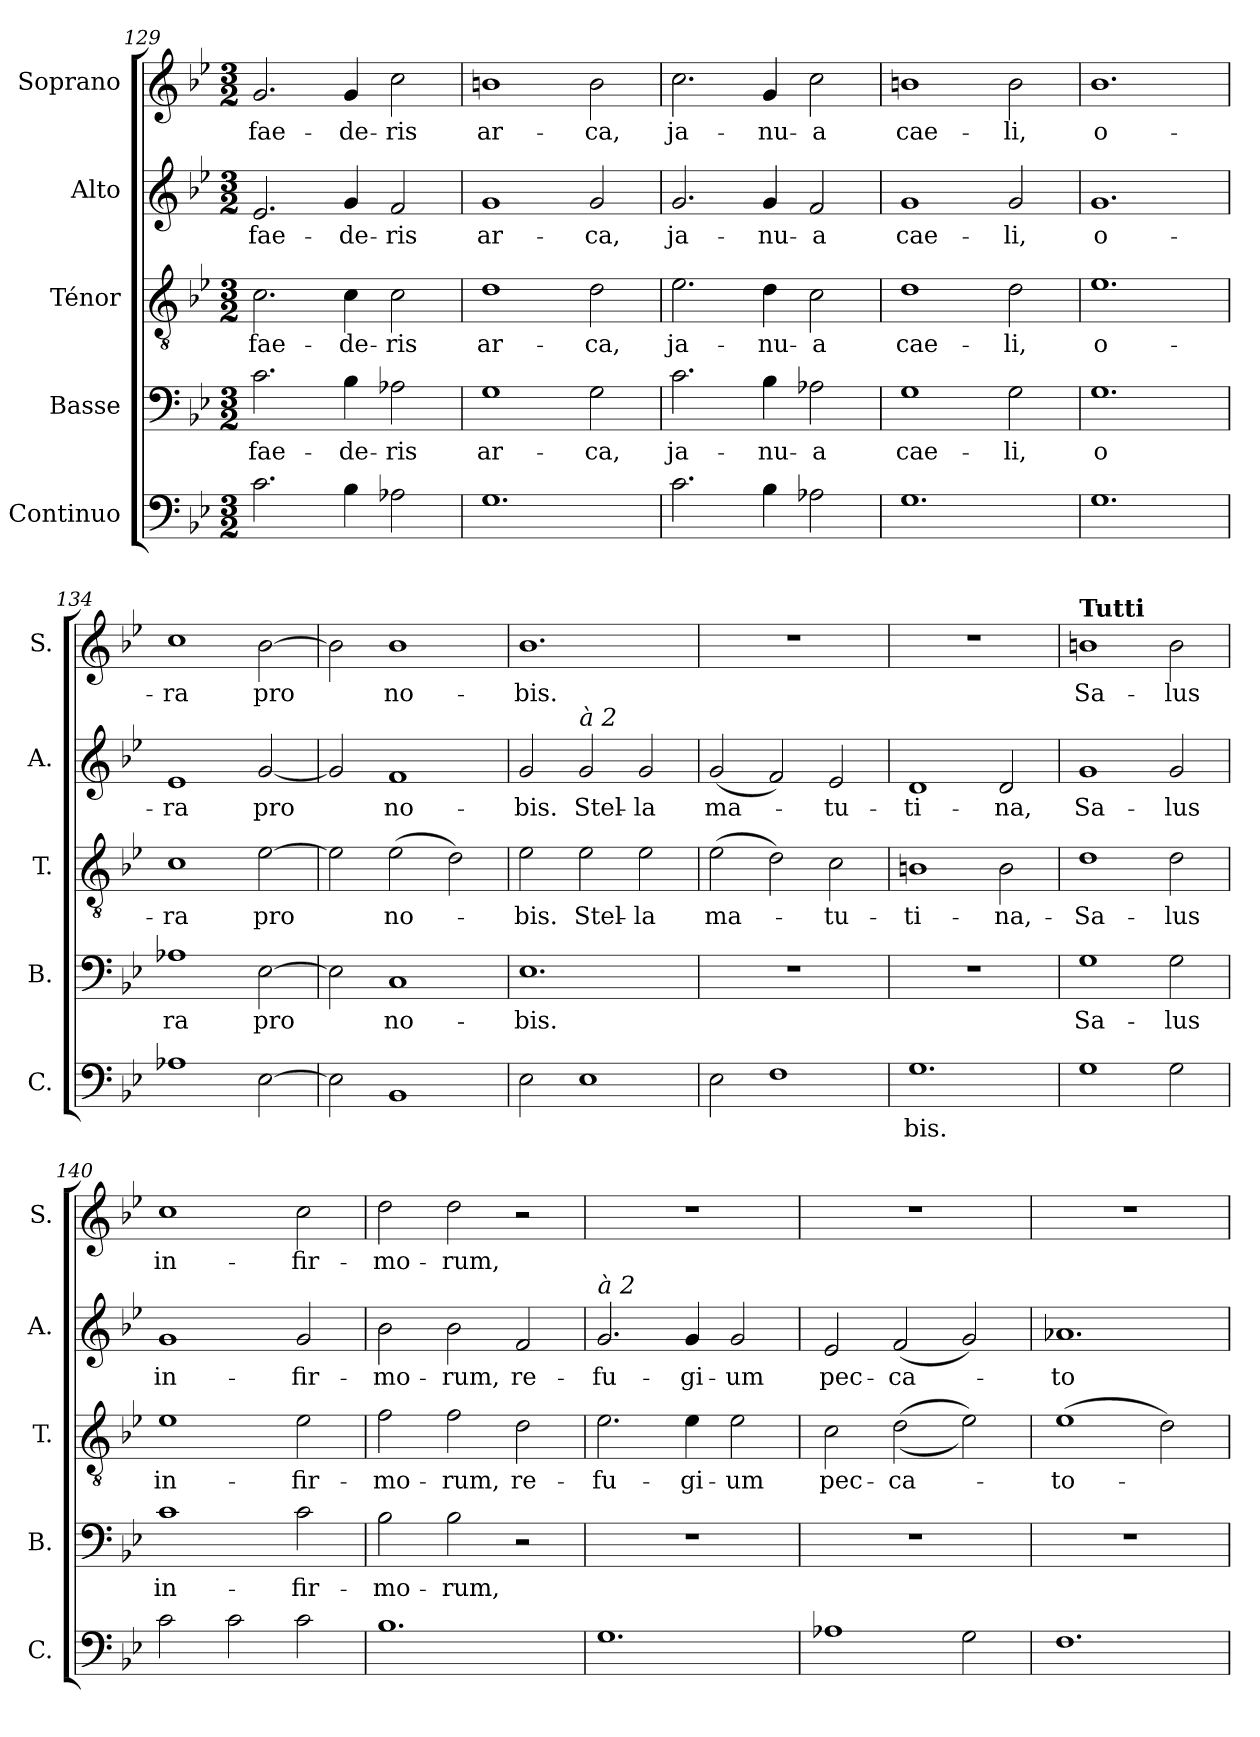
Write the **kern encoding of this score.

**kern	**text	**kern	**text	**kern	**text	**kern	**text	**kern	**text
*part5	*part5	*part4	*part4	*part3	*part3	*part2	*part2	*part1	*part1
*staff5	*staff5	*staff4	*staff4	*staff3	*staff3	*staff2	*staff2	*staff1	*staff1
*I"Continuo	*	*I"Basse	*	*I"Ténor	*	*I"Alto	*	*I"Soprano	*
*I'C.	*	*I'B.	*	*I'T.	*	*I'A.	*	*I'S.	*
*clefF4	*	*clefF4	*	*clefGv2	*	*clefG2	*	*clefG2	*
*ITrd7c12	*	*	*	*	*	*	*	*	*
*k[b-e-]	*	*k[b-e-]	*	*k[b-e-]	*	*k[b-e-]	*	*k[b-e-]	*
*M3/2	*	*M3/2	*	*M3/2	*	*M3/2	*	*M3/2	*
=129	=129	=129	=129	=129	=129	=129	=129	=129	=129
!	!	!	!LO:LY:b	!	!LO:LY:b	!	!LO:LY:b	!	!LO:LY:b
2.C\	.	2.c\	fae-	2.c\	fae-	2.e-/	fae-	2.g/	fae-
!	!	!	!LO:LY:b	!	!LO:LY:b	!	!LO:LY:b	!	!LO:LY:b
4BB-\	.	4B-\	-de-	4c\	-de-	4g/	-de-	4g/	-de-
!	!	!	!LO:LY:b	!	!LO:LY:b	!	!LO:LY:b	!	!LO:LY:b
2AA-X\	.	2A-X\	-ris	2c\	-ris	2f/	-ris	2cc\	-ris
=130	=130	=130	=130	=130	=130	=130	=130	=130	=130
!	!	!	!LO:LY:b	!	!LO:LY:b	!	!LO:LY:b	!	!LO:LY:b
1.GG	.	1G	ar-	1d	ar-	1g	ar-	1bn	ar-
!	!	!	!LO:LY:b	!	!LO:LY:b	!	!LO:LY:b	!	!LO:LY:b
.	.	2G\	-ca,	2d\	-ca,	2g/	-ca,	2b\	-ca,
=131	=131	=131	=131	=131	=131	=131	=131	=131	=131
!	!	!	!LO:LY:b	!	!LO:LY:b	!	!LO:LY:b	!	!LO:LY:b
2.C\	.	2.c\	ja-	2.e-\	ja-	2.g/	ja-	2.cc\	ja-
!	!	!	!LO:LY:b	!	!LO:LY:b	!	!LO:LY:b	!	!LO:LY:b
4BB-\	.	4B-\	-nu-	4d\	-nu-	4g/	-nu-	4g/	-nu-
!	!	!	!LO:LY:b	!	!LO:LY:b	!	!LO:LY:b	!	!LO:LY:b
2AA-X\	.	2A-X\	-a	2c\	-a	2f/	-a	2cc\	-a
=132	=132	=132	=132	=132	=132	=132	=132	=132	=132
!	!	!	!LO:LY:b	!	!LO:LY:b	!	!LO:LY:b	!	!LO:LY:b
1.GG	.	1G	cae-	1d	cae-	1g	cae-	1bn	cae-
!	!	!	!LO:LY:b	!	!LO:LY:b	!	!LO:LY:b	!	!LO:LY:b
.	.	2G\	-li,	2d\	-li,	2g/	-li,	2b\	-li,
!!LO:LB:g=z
=133	=133	=133	=133	=133	=133	=133	=133	=133	=133
!	!	!	!LO:LY:b	!	!LO:LY:b	!	!LO:LY:b	!	!LO:LY:b
1.GG	.	1.G	o	1.e-	o-	1.g	o-	1.b-	o-
=134	=134	=134	=134	=134	=134	=134	=134	=134	=134
!	!	!	!LO:LY:b	!	!LO:LY:b	!	!LO:LY:b	!	!LO:LY:b
1AA-X	.	1A-X	ra	1c	-ra	1e-	-ra	1cc	-ra
!	!	!	!LO:LY:b	!	!LO:LY:b	!	!LO:LY:b	!	!LO:LY:b
[2EE-\	.	[2E-\	pro	[2e-\	pro	[2g/	pro	[2b-\	pro
=135	=135	=135	=135	=135	=135	=135	=135	=135	=135
2EE-\]	.	2E-\]	.	2e-\]	.	2g/]	.	2b-\]	.
!	!	!	!LO:LY:b	!	!LO:LY:b	!	!LO:LY:b	!	!LO:LY:b
1BBB-	.	1C	no-	(>2e-\	no-	1f	no-	1b-	no-
.	.	.	.	2d\)	.	.	.	.	.
=136	=136	=136	=136	=136	=136	=136	=136	=136	=136
!	!	!	!LO:LY:b	!	!LO:LY:b	!	!LO:LY:b	!	!LO:LY:b
2EE-\	.	1.E-	-bis.	2e-\	-bis.	2g/	-bis.	1.b-	-bis.
!	!	!	!	!	!	!LO:TX:a:i:t=à 2	!	!	!
!	!	!	!	!	!LO:LY:b	!	!LO:LY:b	!	!
1EE-	.	.	.	2e-\	Stel-	2g/	Stel-	.	.
!	!	!	!	!	!LO:LY:b	!	!LO:LY:b	!	!
.	.	.	.	2e-\	-la	2g/	-la	.	.
=137	=137	=137	=137	=137	=137	=137	=137	=137	=137
!	!	!	!	!	!LO:LY:b	!	!LO:LY:b	!	!
2EE-\	.	1.r	.	(>2e-\	ma-	(<2g/	ma-	1.r	.
1FF	.	.	.	2d\)	.	2f/)	.	.	.
!	!	!	!	!	!LO:LY:b	!	!LO:LY:b	!	!
.	.	.	.	2c\	-tu-	2e-/	-tu-	.	.
=138	=138	=138	=138	=138	=138	=138	=138	=138	=138
!	!LO:LY:b	!	!	!	!LO:LY:b	!	!LO:LY:b	!	!
1.GG	-bis.	1.r	.	1Bn	-ti-	1d	-ti-	1.r	.
!	!	!	!	!	!LO:LY:b	!	!LO:LY:b	!	!
.	.	.	.	2B\	-na,-	2d/	-na,	.	.
=139	=139	=139	=139	=139	=139	=139	=139	=139	=139
!	!	!	!	!	!	!	!	!LO:TX:a:B:t=Tutti	!
!	!	!	!LO:LY:b	!	!LO:LY:b	!	!LO:LY:b	!	!LO:LY:b
1GG	.	1G	Sa-	1d	-Sa-	1g	Sa-	1bn	Sa-
!	!	!	!LO:LY:b	!	!LO:LY:b	!	!LO:LY:b	!	!LO:LY:b
2GG\	.	2G\	-lus	2d\	-lus	2g/	-lus	2b\	-lus
=140	=140	=140	=140	=140	=140	=140	=140	=140	=140
!	!	!	!LO:LY:b	!	!LO:LY:b	!	!LO:LY:b	!	!LO:LY:b
2C\	.	1c	in-	1e-	in-	1g	in-	1cc	in-
2C\	.	.	.	.	.	.	.	.	.
!	!	!	!LO:LY:b	!	!LO:LY:b	!	!LO:LY:b	!	!LO:LY:b
2C\	.	2c\	-fir-	2e-\	-fir-	2g/	-fir-	2cc\	-fir-
=141	=141	=141	=141	=141	=141	=141	=141	=141	=141
!	!	!	!LO:LY:b	!	!LO:LY:b	!	!LO:LY:b	!	!LO:LY:b
1.BB-	.	2B-\	-mo-	2f\	-mo-	2b-\	-mo-	2dd\	-mo-
!	!	!	!LO:LY:b	!	!LO:LY:b	!	!LO:LY:b	!	!LO:LY:b
.	.	2B-\	-rum,	2f\	-rum,	2b-\	-rum,	2dd\	-rum,
!	!	!	!	!	!LO:LY:b	!	!LO:LY:b	!	!
.	.	2r	.	2d\	re-	2f/	re-	2r	.
=142	=142	=142	=142	=142	=142	=142	=142	=142	=142
!	!	!	!	!	!	!LO:TX:a:i:t=à 2	!	!	!
!	!	!	!	!	!LO:LY:b	!	!LO:LY:b	!	!
1.GG	.	1.r	.	2.e-\	-fu-	2.g/	-fu-	1.r	.
!	!	!	!	!	!LO:LY:b	!	!LO:LY:b	!	!
.	.	.	.	4e-\	-gi-	4g/	-gi-	.	.
!	!	!	!	!	!LO:LY:b	!	!LO:LY:b	!	!
.	.	.	.	2e-\	-um	2g/	-um	.	.
!!LO:PB:g=z
=143	=143	=143	=143	=143	=143	=143	=143	=143	=143
!	!	!	!	!	!LO:LY:b	!	!LO:LY:b	!	!
1AA-X	.	1.r	.	2c\	pec-	2e-/	pec-	1.r	.
!	!	!	!	!	!LO:LY:b	!	!LO:LY:b	!	!
.	.	.	.	(>(>2d\	-ca-	(<2f/	-ca-	.	.
2GG\	.	.	.	2e-\))	.	2g/)	.	.	.
=144	=144	=144	=144	=144	=144	=144	=144	=144	=144
!	!	!	!	!	!LO:LY:b	!	!LO:LY:b	!	!
1.FF	.	1.r	.	(>1e-	-to-	1.a-X	-to-	1.r	.
.	.	.	.	2d\)	.	.	.	.	.
=	=	=	=	=	=	=	=	=	=
*-	*-	*-	*-	*-	*-	*-	*-	*-	*-
